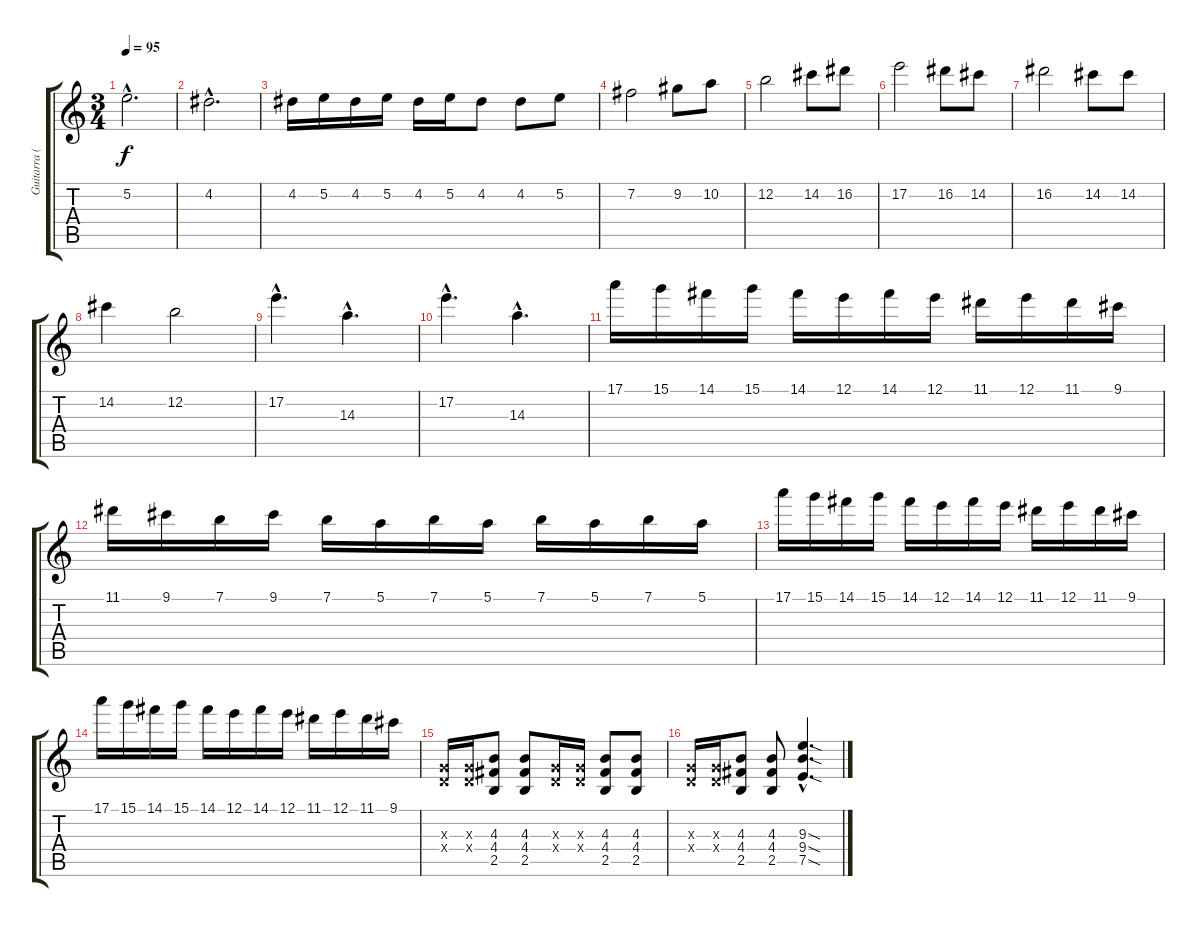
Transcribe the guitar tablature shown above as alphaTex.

\track ("Guitarra (Mike)" "Guitarra (") {instrument distortionguitar}
\staff {score tabs}
\tuning (E4 B3 G3 D3 A2 E2) {hide}
\ts (3 4)
\tempo 95
\clef g2
\ks c
5.2{hac}.2{d dy f} |
4.2{hac}.2{d} |
4.2.16 5.2.16 4.2.16 5.2.16 4.2.16 5.2.16 4.2.8 4.2.8 5.2.8 |
7.2.2 9.2.8 10.2.8 |
12.2.2 14.2.8 16.2.8 |
17.2.2 16.2.8 14.2.8 |
16.2.2 14.2.8 14.2.8 |
14.2.4 12.2.2 |
17.2{hac}.4{d} 14.3{hac}.4{d} |
17.2{hac}.4{d} 14.3{hac}.4{d} |
17.1.16 15.1.16 14.1.16 15.1.16 14.1.16 12.1.16 14.1.16 12.1.16 11.1.16 12.1.16 11.1.16 9.1.16 |
11.1.16 9.1.16 7.1.16 9.1.16 7.1.16 5.1.16 7.1.16 5.1.16 7.1.16 5.1.16 7.1.16 5.1.16 |
17.1.16 15.1.16 14.1.16 15.1.16 14.1.16 12.1.16 14.1.16 12.1.16 11.1.16 12.1.16 11.1.16 9.1.16 |
17.1.16 15.1.16 14.1.16 15.1.16 14.1.16 12.1.16 14.1.16 12.1.16 11.1.16 12.1.16 11.1.16 9.1.16 |
(0.3{x} 0.4{x}).16 (0.3{x} 0.4{x}).16 (4.3 4.4 2.5).8 (4.3 4.4 2.5).8 (0.3{x} 0.4{x}).16 (0.3{x} 0.4{x}).16 (4.3 4.4 2.5).8 (4.3 4.4 2.5).8 |
(0.3{x} 0.4{x}).16 (0.3{x} 0.4{x}).16 (4.3 4.4 2.5).8 (4.3 4.4 2.5).8 (9.3{sod hac} 9.4{sod hac} 7.5{sod hac}).4{d}
